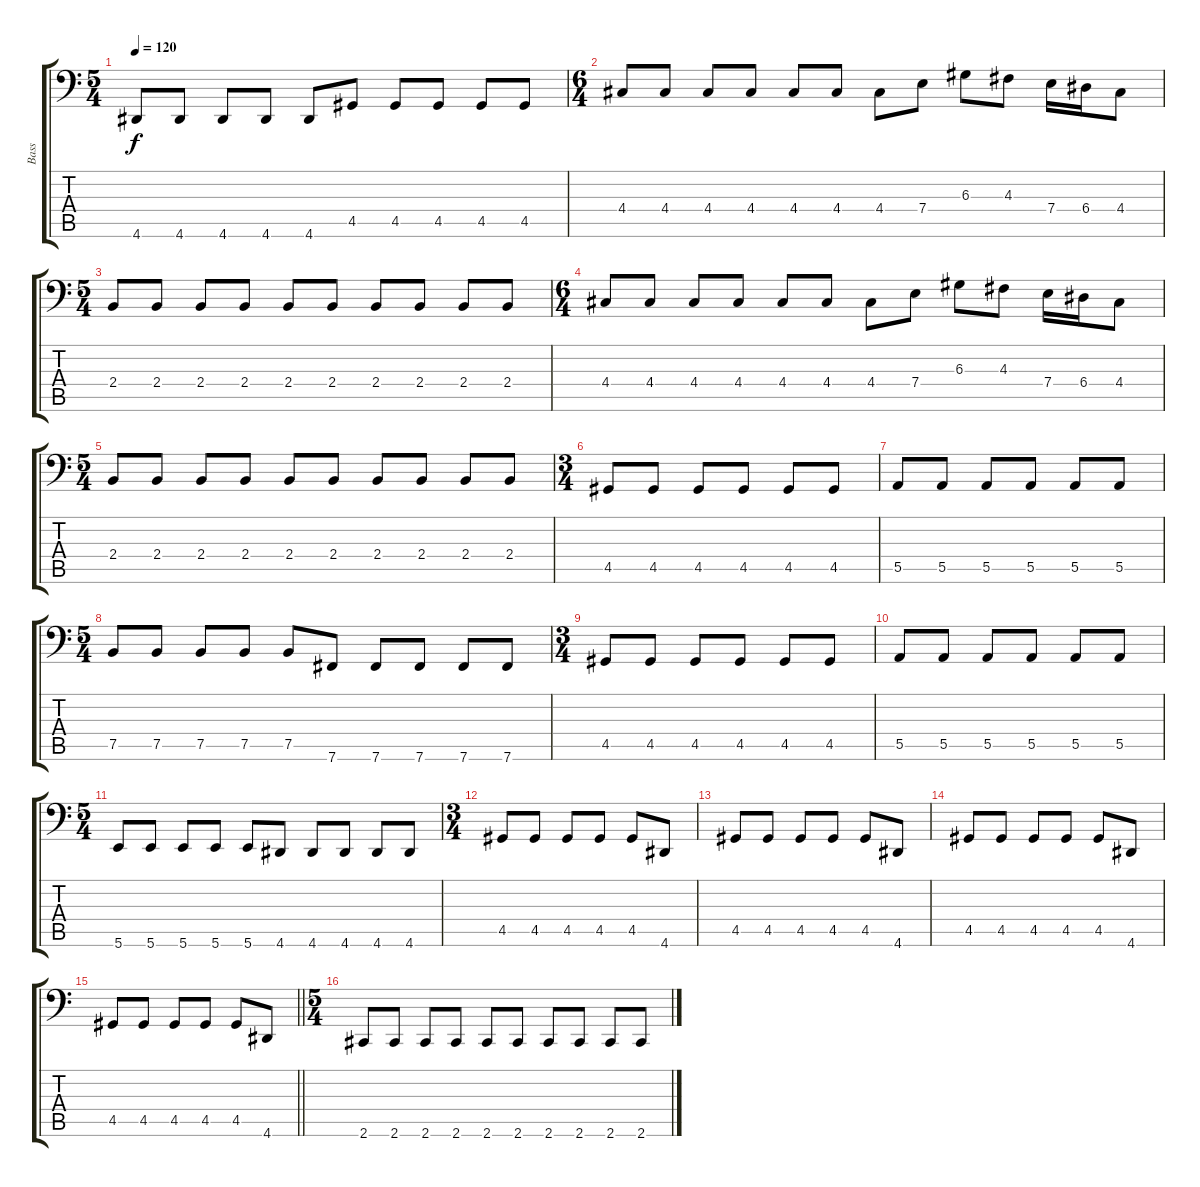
\track ("Bass" "Bass") {instrument electricbassfinger}
\staff {score tabs}
\tuning (C3 G2 D2 A1 E1 B0) {hide}
\ts (5 4)
\tempo 120
\clef f4
\ks c
4.6.8{dy f} 4.6.8 4.6.8 4.6.8 4.6.8 4.5.8 4.5.8 4.5.8 4.5.8 4.5.8 |
\ts (6 4)
4.4.8 4.4.8 4.4.8 4.4.8 4.4.8 4.4.8 4.4.8 7.4.8 6.3.8 4.3.8 7.4.16 6.4.16 4.4.8 |
\ts (5 4)
2.4.8 2.4.8 2.4.8 2.4.8 2.4.8 2.4.8 2.4.8 2.4.8 2.4.8 2.4.8 |
\ts (6 4)
4.4.8 4.4.8 4.4.8 4.4.8 4.4.8 4.4.8 4.4.8 7.4.8 6.3.8 4.3.8 7.4.16 6.4.16 4.4.8 |
\ts (5 4)
2.4.8 2.4.8 2.4.8 2.4.8 2.4.8 2.4.8 2.4.8 2.4.8 2.4.8 2.4.8 |
\ts (3 4)
4.5.8 4.5.8 4.5.8 4.5.8 4.5.8 4.5.8 |
5.5.8 5.5.8 5.5.8 5.5.8 5.5.8 5.5.8 |
\ts (5 4)
7.5.8 7.5.8 7.5.8 7.5.8 7.5.8 7.6.8 7.6.8 7.6.8 7.6.8 7.6.8 |
\ts (3 4)
4.5.8 4.5.8 4.5.8 4.5.8 4.5.8 4.5.8 |
5.5.8 5.5.8 5.5.8 5.5.8 5.5.8 5.5.8 |
\ts (5 4)
5.6.8 5.6.8 5.6.8 5.6.8 5.6.8 4.6.8 4.6.8 4.6.8 4.6.8 4.6.8 |
\ts (3 4)
4.5.8 4.5.8 4.5.8 4.5.8 4.5.8 4.6.8 |
4.5.8 4.5.8 4.5.8 4.5.8 4.5.8 4.6.8 |
4.5.8 4.5.8 4.5.8 4.5.8 4.5.8 4.6.8 |
\barLineRight lightlight
4.5.8 4.5.8 4.5.8 4.5.8 4.5.8 4.6.8 |
\ts (5 4)
2.6.8 2.6.8 2.6.8 2.6.8 2.6.8 2.6.8 2.6.8 2.6.8 2.6.8 2.6.8
